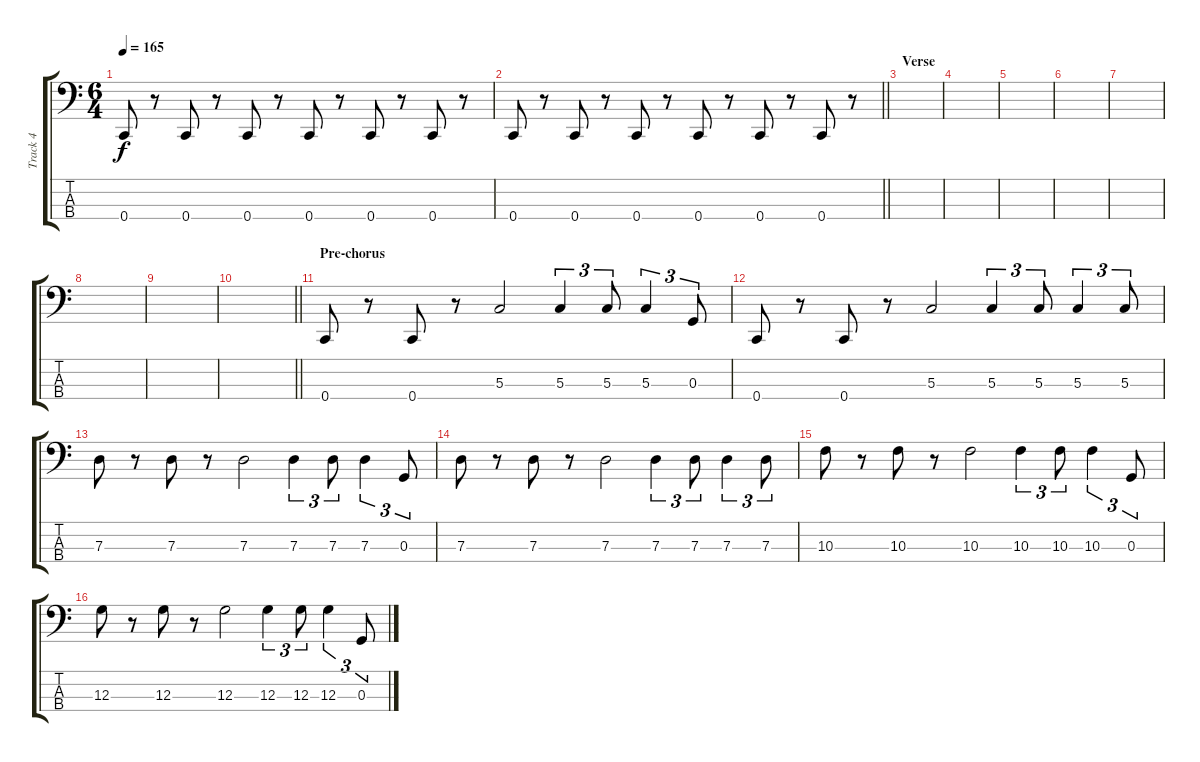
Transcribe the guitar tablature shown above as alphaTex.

\track ("Track 4" "Track 4") {instrument electricbassfinger}
\staff {score tabs}
\tuning (F2 C2 G1 C1) {hide}
\ts (6 4)
\tempo 165
\clef f4
\ks c
0.4.8{dy f} r.8 0.4.8 r.8 0.4.8 r.8 0.4.8 r.8 0.4.8 r.8 0.4.8 r.8 |
\barLineRight lightlight
0.4.8 r.8 0.4.8 r.8 0.4.8 r.8 0.4.8 r.8 0.4.8 r.8 0.4.8 r.8 |
\section ("" "Verse")
|
|
|
|
|
|
|
\barLineRight lightlight
|
\section ("" "Pre-chorus")
0.4.8 r.8 0.4.8 r.8 5.3.2 5.3.4{tu (3 2)} 5.3.8{tu (3 2)} 5.3.4{tu (3 2)} 0.3.8{tu (3 2)} |
0.4.8 r.8 0.4.8 r.8 5.3.2 5.3.4{tu (3 2)} 5.3.8{tu (3 2)} 5.3.4{tu (3 2)} 5.3.8{tu (3 2)} |
7.3.8 r.8 7.3.8 r.8 7.3.2 7.3.4{tu (3 2)} 7.3.8{tu (3 2)} 7.3.4{tu (3 2)} 0.3.8{tu (3 2)} |
7.3.8 r.8 7.3.8 r.8 7.3.2 7.3.4{tu (3 2)} 7.3.8{tu (3 2)} 7.3.4{tu (3 2)} 7.3.8{tu (3 2)} |
10.3.8 r.8 10.3.8 r.8 10.3.2 10.3.4{tu (3 2)} 10.3.8{tu (3 2)} 10.3.4{tu (3 2)} 0.3.8{tu (3 2)} |
12.3.8 r.8 12.3.8 r.8 12.3.2 12.3.4{tu (3 2)} 12.3.8{tu (3 2)} 12.3.4{tu (3 2)} 0.3.8{tu (3 2)}
